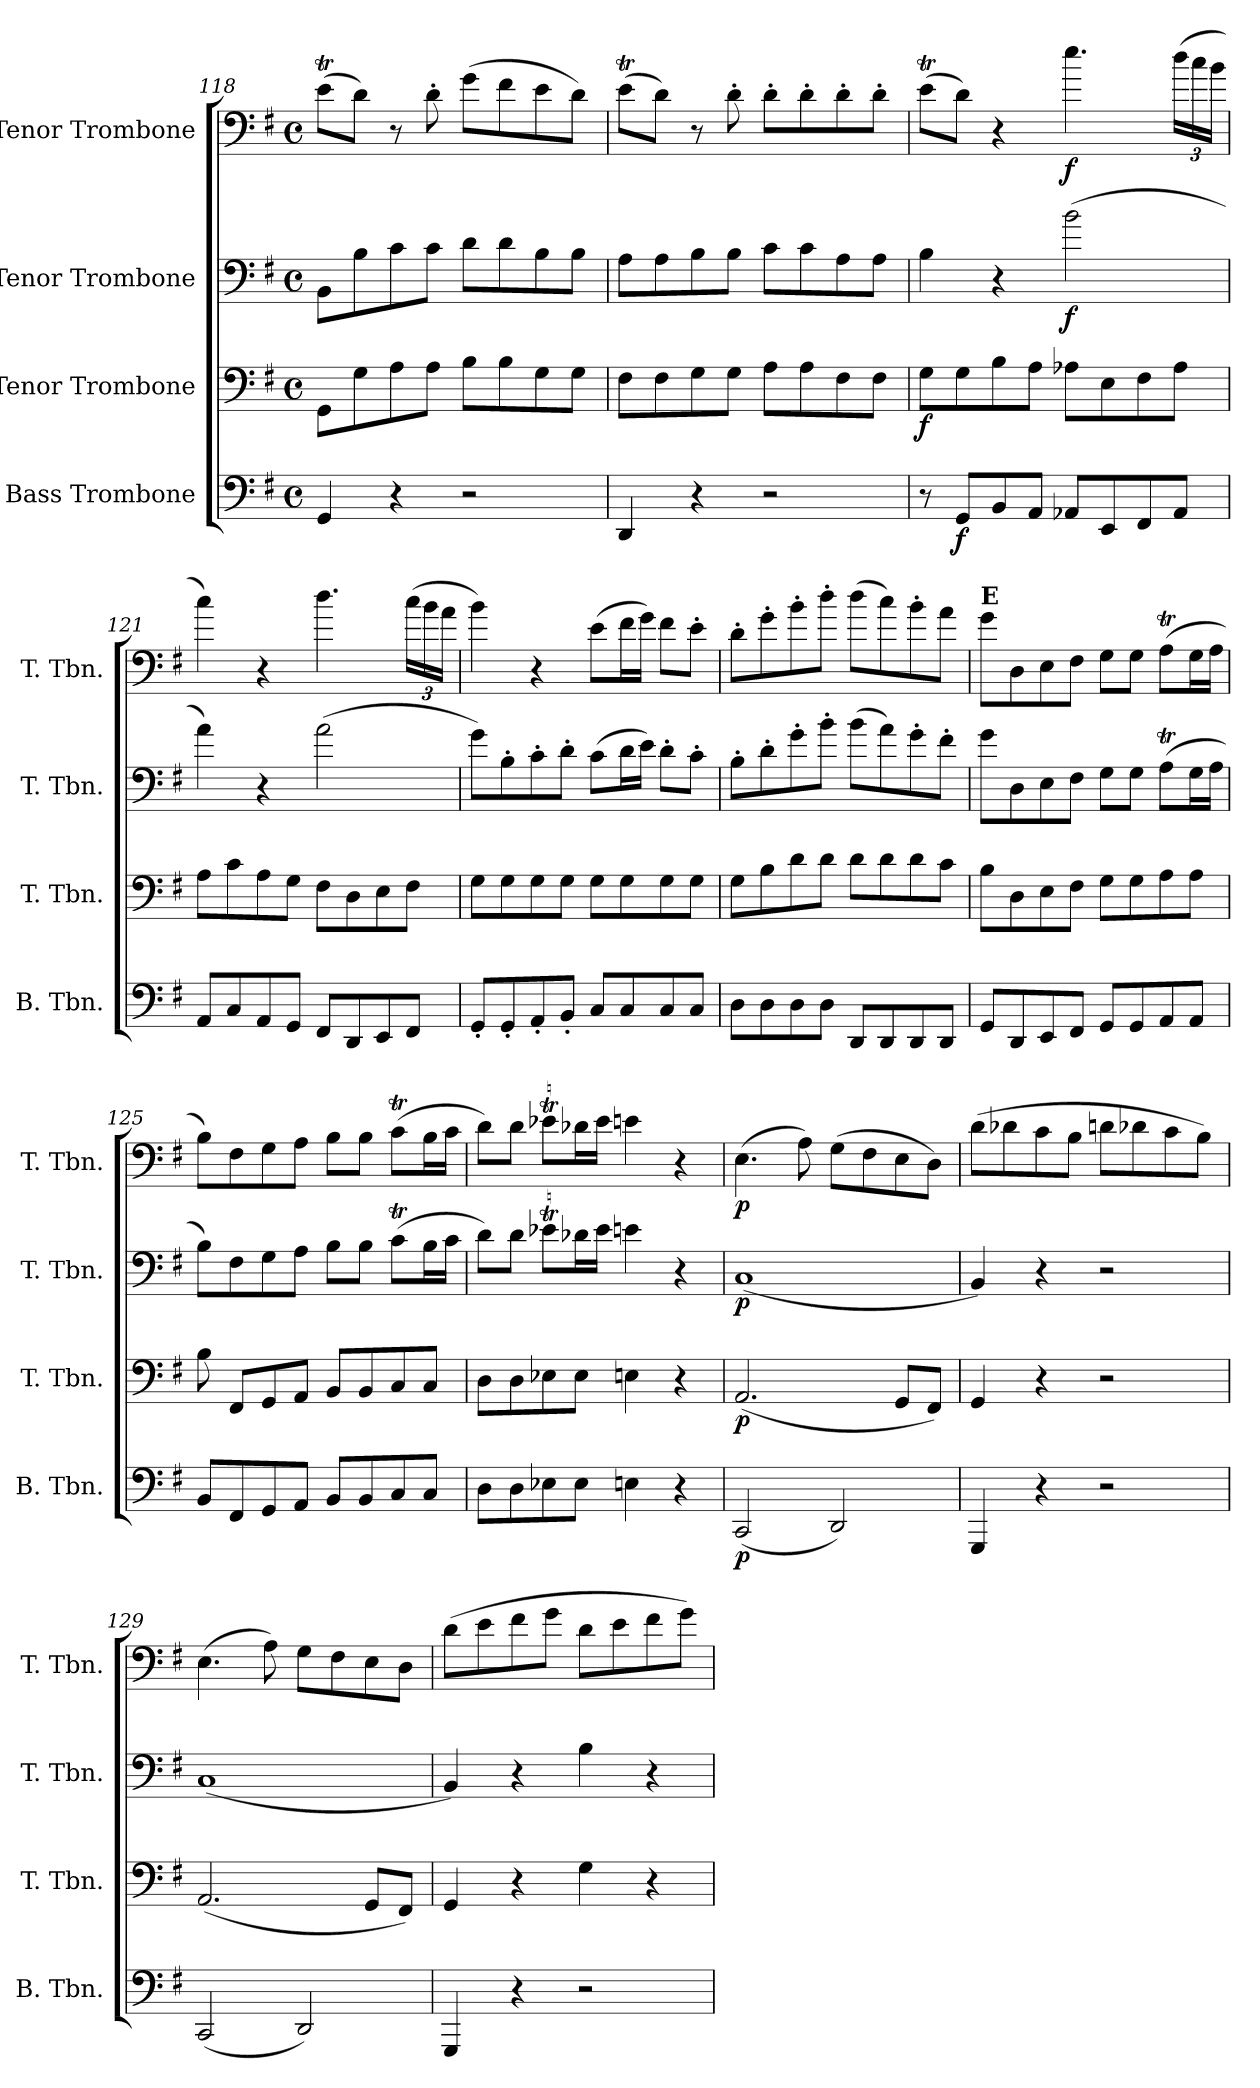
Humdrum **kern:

**kern	**dynam	**kern	**dynam	**kern	**dynam	**kern	**dynam
*part4	*part4	*part3	*part3	*part2	*part2	*part1	*part1
*staff4	*staff4	*staff3	*staff3	*staff2	*staff2	*staff1	*staff1
*I"Bass Trombone	*	*I"Tenor Trombone	*	*I"Tenor Trombone	*	*I"Tenor Trombone	*
*I'B. Tbn.	*	*I'T. Tbn.	*	*I'T. Tbn.	*	*I'T. Tbn.	*
*clefF4	*	*clefF4	*	*clefF4	*	*clefF4	*
*k[f#]	*	*k[f#]	*	*k[f#]	*	*k[f#]	*
*M4/4	*	*M4/4	*	*M4/4	*	*M4/4	*
*met(c)	*	*met(c)	*	*met(c)	*	*met(c)	*
=118	=118	=118	=118	=118	=118	=118	=118
4GG/	.	8GG\L	.	8BB\L	.	(>8eT\L	.
.	.	8G\	.	8B\	.	8d\J)	.
4r	.	8A\	.	8c\	.	8r	.
.	.	8A\J	.	8c\J	.	8d'\	.
2r	.	8B\L	.	8d\L	.	(>8g\L	.
.	.	8B\	.	8d\	.	8f#\	.
.	.	8G\	.	8B\	.	8e\	.
.	.	8G\J	.	8B\J	.	8d\J)	.
!!LO:LB:g=z
=119	=119	=119	=119	=119	=119	=119	=119
4DD/	.	8F#\L	.	8A\L	.	(>8eT\L	.
.	.	8F#\	.	8A\	.	8d\J)	.
4r	.	8G\	.	8B\	.	8r	.
.	.	8G\J	.	8B\J	.	8d'\	.
2r	.	8A\L	.	8c\L	.	8d'\L	.
.	.	8A\	.	8c\	.	8d'\	.
.	.	8F#\	.	8A\	.	8d'\	.
.	.	8F#\J	.	8A\J	.	8d'\J	.
=120	=120	=120	=120	=120	=120	=120	=120
!	!	!	!LO:DY:b	!	!	!	!
8r	.	8G\L	f	4B\	.	(>8eT\L	.
!	!LO:DY:b	!	!	!	!	!	!
8GG/L	f	8G\	.	.	.	8d\J)	.
8BB/	.	8B\	.	4r	.	4r	.
8AA/J	.	8A\J	.	.	.	.	.
!	!	!	!	!	!LO:DY:b	!	!LO:DY:b
8AA-X/L	.	8A-X\L	.	(>2b\	f	4.ee\	f
8EE/	.	8E\	.	.	.	.	.
8FF#/	.	8F#\	.	.	.	.	.
*	*	*	*	*	*	*Xbrackettup	*
8AA-/J	.	8A-\J	.	.	.	(>24dd\LL	.
.	.	.	.	.	.	24cc\	.
.	.	.	.	.	.	24b\JJ	.
=121	=121	=121	=121	=121	=121	=121	=121
8AA/L	.	8A\L	.	4a\)	.	4cc\)	.
8C/	.	8c\	.	.	.	.	.
8AA/	.	8A\	.	4r	.	4r	.
8GG/J	.	8G\J	.	.	.	.	.
8FF#/L	.	8F#\L	.	(>2a\	.	4.dd\	.
8DD/	.	8D\	.	.	.	.	.
8EE/	.	8E\	.	.	.	.	.
8FF#/J	.	8F#\J	.	.	.	(>24cc\LL	.
.	.	.	.	.	.	24b\	.
.	.	.	.	.	.	24a\JJ	.
!!LO:PB:g=z
=122	=122	=122	=122	=122	=122	=122	=122
8GG'/L	.	8G\L	.	8g\L)	.	4b\)	.
8GG'/	.	8G\	.	8B'\	.	.	.
8AA'/	.	8G\	.	8c'\	.	4r	.
8BB'/J	.	8G\J	.	8d'\J	.	.	.
8C/L	.	8G\L	.	(>8c\L	.	(>8e\L	.
8C/	.	8G\	.	16d\L	.	16f#\L	.
.	.	.	.	16e\JJ)	.	16g\JJ)	.
8C/	.	8G\	.	8d'\L	.	8f#\L	.
8C/J	.	8G\J	.	8c'\J	.	8e'\J	.
=123	=123	=123	=123	=123	=123	=123	=123
8D\L	.	8G\L	.	8B'\L	.	8d'\L	.
8D\	.	8B\	.	8d'\	.	8g'\	.
8D\	.	8d\	.	8g'\	.	8b'\	.
8D\J	.	8d\J	.	8b'\J	.	8dd'\J	.
8DD/L	.	8d\L	.	(>8b\L	.	(>8dd\L	.
8DD/	.	8d\	.	8a\)	.	8cc\)	.
8DD/	.	8d\	.	8g'\	.	8b'\	.
8DD/J	.	8c\J	.	8f#'\J	.	8a\J	.
=124	=124	=124	=124	=124	=124	=124	=124
!	!	!	!	!	!	!LO:TX:a:B:t=E	!
8GG/L	.	8B\L	.	8g\L	.	8g\L	.
8DD/	.	8D\	.	8D\	.	8D\	.
8EE/	.	8E\	.	8E\	.	8E\	.
8FF#/J	.	8F#\J	.	8F#\J	.	8F#\J	.
8GG/L	.	8G\L	.	8G\L	.	8G\L	.
8GG/	.	8G\	.	8G\J	.	8G\J	.
8AA/	.	8A\	.	(>8AT\L	.	(>8AT\L	.
8AA/J	.	8A\J	.	16G\L	.	16G\L	.
.	.	.	.	16A\JJ	.	16A\JJ	.
=125	=125	=125	=125	=125	=125	=125	=125
8BB/L	.	8B\	.	8B\L)	.	8B\L)	.
8FF#/	.	8FF#/L	.	8F#\	.	8F#\	.
8GG/	.	8GG/	.	8G\	.	8G\	.
8AA/J	.	8AA/J	.	8A\J	.	8A\J	.
8BB/L	.	8BB/L	.	8B\L	.	8B\L	.
8BB/	.	8BB/	.	8B\J	.	8B\J	.
8C/	.	8C/	.	(>8cT\L	.	(>8cT\L	.
8C/J	.	8C/J	.	16B\L	.	16B\L	.
.	.	.	.	16c\JJ	.	16c\JJ	.
!!LO:LB:g=z
=126	=126	=126	=126	=126	=126	=126	=126
8D\L	.	8D\L	.	8d\L)	.	8d\L)	.
8D\	.	8D\	.	8d\J	.	8d\J	.
8E-X\	.	8E-X\	.	8e-XT\L	.	8e-XT\L	.
8E-\J	.	8E-\J	.	16d-X\L	.	16d-X\L	.
.	.	.	.	16e-\JJ	.	16e-\JJ	.
4En\	.	4En\	.	4en\	.	4en\	.
4r	.	4r	.	4r	.	4r	.
=127	=127	=127	=127	=127	=127	=127	=127
!	!LO:DY:b	!	!LO:DY:b	!	!LO:DY:b	!	!LO:DY:b
(<2CC/	p	(<2.AA/	p	(<1C	p	(>4.E\	p
.	.	.	.	.	.	8A\)	.
2DD/)	.	.	.	.	.	(>8G\L	.
.	.	.	.	.	.	8F#\	.
.	.	8GG/L	.	.	.	8E\	.
.	.	8FF#/J)	.	.	.	8D\J)	.
=128	=128	=128	=128	=128	=128	=128	=128
4GGG/	.	4GG/	.	4BB/)	.	(>8d\L	.
.	.	.	.	.	.	8d-X\	.
4r	.	4r	.	4r	.	8c\	.
.	.	.	.	.	.	8B\J	.
2r	.	2r	.	2r	.	8dn\L	.
.	.	.	.	.	.	8d-X\	.
.	.	.	.	.	.	8c\	.
.	.	.	.	.	.	8B\J)	.
=129	=129	=129	=129	=129	=129	=129	=129
(<2CC/	.	(<2.AA/	.	(<1C	.	(>4.E\	.
.	.	.	.	.	.	8A\)	.
2DD/)	.	.	.	.	.	8G\L	.
.	.	.	.	.	.	8F#\	.
.	.	8GG/L	.	.	.	8E\	.
.	.	8FF#/J)	.	.	.	8D\J	.
!!LO:LB:g=z
=130	=130	=130	=130	=130	=130	=130	=130
4GGG/	.	4GG/	.	4BB/)	.	(>8d\L	.
.	.	.	.	.	.	8e\	.
4r	.	4r	.	4r	.	8f#\	.
.	.	.	.	.	.	8g\J	.
2r	.	4G\	.	4B\	.	8d\L	.
.	.	.	.	.	.	8e\	.
.	.	4r	.	4r	.	8f#\	.
.	.	.	.	.	.	8g\J)	.
=	=	=	=	=	=	=	=
*-	*-	*-	*-	*-	*-	*-	*-
